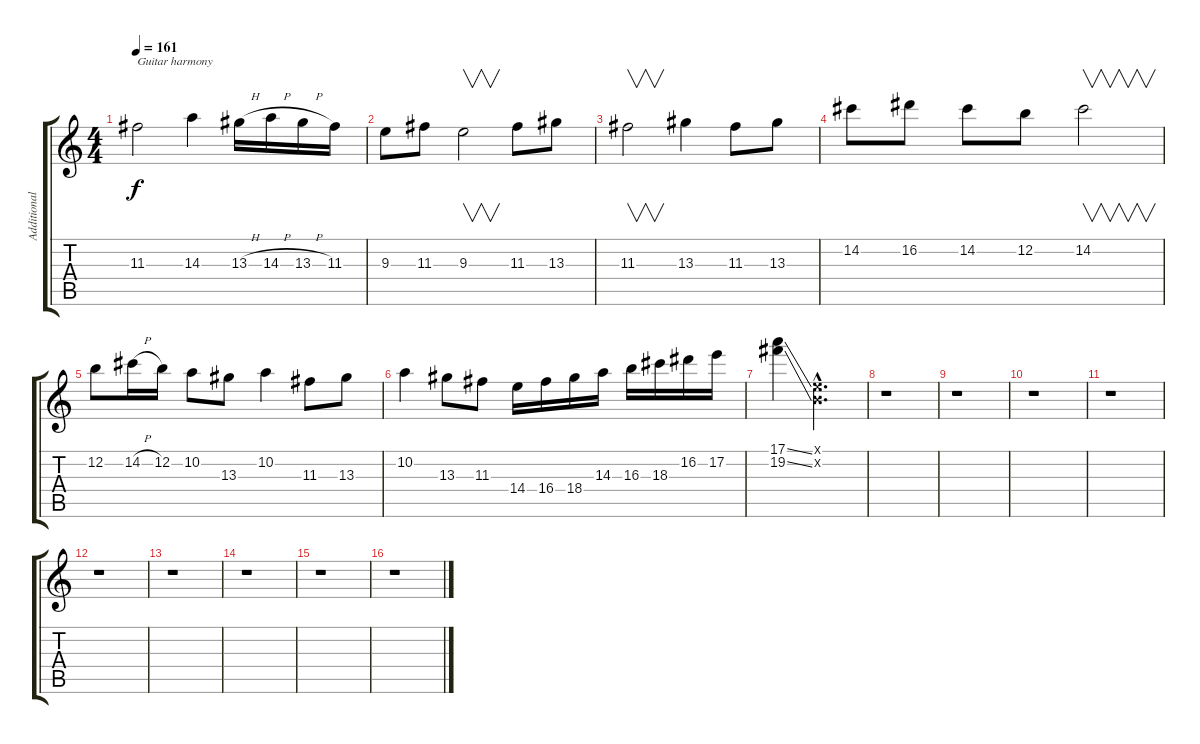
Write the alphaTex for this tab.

\track ("Additional Guitar" "Additional") {instrument distortionguitar}
\staff {score tabs}
\tuning (E4 B3 G3 D3 A2 E2) {hide}
\ts (4 4)
\tempo 161
\clef g2
\ks c
11.3.2{txt "Guitar harmony" dy f} 14.3.4 13.3{h}.16 14.3{h}.16 13.3{h}.16 11.3.16 |
9.3.8 11.3.8 9.3.2{v} 11.3.8 13.3.8 |
11.3.2{v} 13.3.4 11.3.8 13.3.8 |
14.2.8 16.2.8 14.2.8 12.2.8 14.2.2{v} |
12.2.8 14.2{h}.16 12.2.16 10.2.8 13.3.8 10.2.4 11.3.8 13.3.8 |
10.2.4 13.3.8 11.3.8 14.4.16 16.4.16 18.4.16 14.3.16 16.3.16 18.3.16 16.2.16 17.2.16 |
(17.1{ss} 19.2{ss}).4 (0.1{hac x} 0.2{hac x}).2{d volume 0} |
r.1 |
r.1 |
r.1 |
r.1 |
r.1 |
r.1 |
r.1 |
r.1 |
r.1
